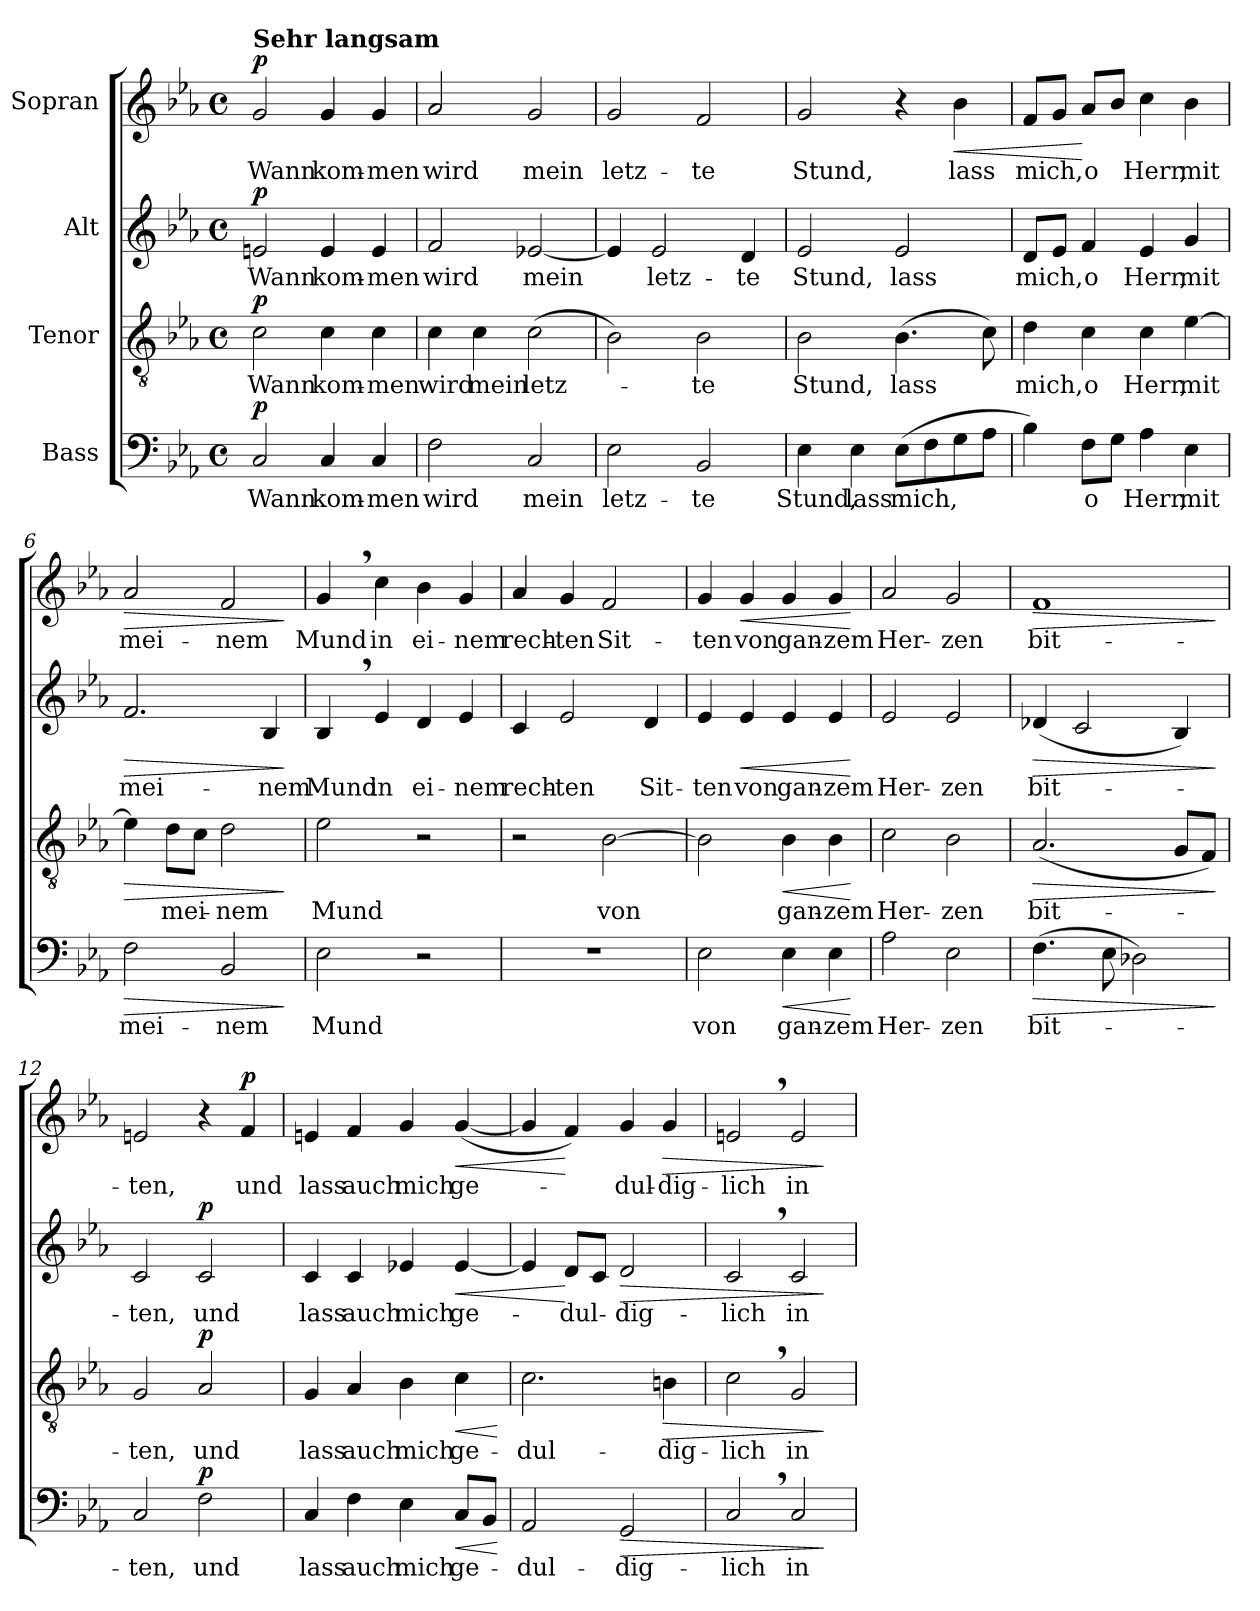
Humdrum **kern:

**kern	**text	**dynam	**kern	**text	**dynam	**kern	**text	**dynam	**kern	**text	**dynam
*part4	*part4	*part4	*part3	*part3	*part3	*part2	*part2	*part2	*part1	*part1	*part1
*staff4	*staff4	*staff4	*staff3	*staff3	*staff3	*staff2	*staff2	*staff2	*staff1	*staff1	*staff1
*I"Bass	*	*	*I"Tenor	*	*	*I"Alt	*	*	*I"Sopran	*	*
*clefF4	*	*	*clefGv2	*	*	*clefG2	*	*	*clefG2	*	*
*k[b-e-a-]	*	*	*k[b-e-a-]	*	*	*k[b-e-a-]	*	*	*k[b-e-a-]	*	*
*M4/4	*	*	*M4/4	*	*	*M4/4	*	*	*M4/4	*	*
*met(c)	*	*	*met(c)	*	*	*met(c)	*	*	*met(c)	*	*
=1	=1	=1	=1	=1	=1	=1	=1	=1	=1	=1	=1
!	!	!	!	!	!	!	!	!	!LO:TX:a:B:t=Sehr langsam	!	!
!	!LO:LY:b	!LO:DY:a	!	!LO:LY:b	!LO:DY:a	!	!LO:LY:b	!LO:DY:a	!	!LO:LY:b	!LO:DY:a
2C/	Wann	p	2c\	Wann	p	2en/	-Wann	p	2g/	Wann	p
!	!LO:LY:b	!	!	!LO:LY:b	!	!	!LO:LY:b	!	!	!LO:LY:b	!
4C/	kom-	.	4c\	kom-	.	4e/	kom-	.	4g/	kom-	.
!	!LO:LY:b	!	!	!LO:LY:b	!	!	!LO:LY:b	!	!	!LO:LY:b	!
4C/	-men	.	4c\	-men	.	4e/	-men	.	4g/	-men	.
=2	=2	=2	=2	=2	=2	=2	=2	=2	=2	=2	=2
!	!LO:LY:b	!	!	!LO:LY:b	!	!	!LO:LY:b	!	!	!LO:LY:b	!
2F\	wird	.	4c\	wird	.	2f/	wird	.	2a-/	wird	.
!	!	!	!	!LO:LY:b	!	!	!	!	!	!	!
.	.	.	4c\	mein	.	.	.	.	.	.	.
!	!LO:LY:b	!	!	!LO:LY:b	!	!	!LO:LY:b	!	!	!LO:LY:b	!
2C/	mein	.	(2c\	letz-	.	[2e-X/	mein	.	2g/	mein	.
=3	=3	=3	=3	=3	=3	=3	=3	=3	=3	=3	=3
!	!LO:LY:b	!	!	!	!	!	!	!	!	!LO:LY:b	!
2E-\	letz-	.	2B-\)	.	.	4e-/]	.	.	2g/	letz-	.
!	!	!	!	!	!	!	!LO:LY:b	!	!	!	!
.	.	.	.	.	.	2e-/	letz-	.	.	.	.
!	!LO:LY:b	!	!	!LO:LY:b	!	!	!	!	!	!LO:LY:b	!
2BB-/	-te	.	2B-\	-te	.	.	.	.	2f/	-te	.
!	!	!	!	!	!	!	!LO:LY:b	!	!	!	!
.	.	.	.	.	.	4d/	-te	.	.	.	.
=4	=4	=4	=4	=4	=4	=4	=4	=4	=4	=4	=4
!	!LO:LY:b	!	!	!LO:LY:b	!	!	!LO:LY:b	!	!	!LO:LY:b	!
4E-\	Stund,	.	2B-\	Stund,	.	2e-/	Stund,	.	2g/	Stund,	.
!	!LO:LY:b	!	!	!	!	!	!	!	!	!	!
4E-\	lass	.	.	.	.	.	.	.	.	.	.
!	!LO:LY:b	!	!	!LO:LY:b	!	!	!LO:LY:b	!	!	!	!
(8E-\L	mich,	.	(4.B-\	lass	.	2e-/	lass	.	4r	.	.
8F\	.	.	.	.	.	.	.	.	.	.	.
!	!	!	!	!	!	!	!	!	!	!LO:LY:b	!LO:HP:b
8G\	.	.	.	.	.	.	.	.	4b-\	lass	<
8A-\J	.	.	8c\)	.	.	.	.	.	.	.	.
!!LO:LB:g=z
=5	=5	=5	=5	=5	=5	=5	=5	=5	=5	=5	=5
!	!	!	!	!LO:LY:b	!	!	!LO:LY:b	!	!	!LO:LY:b	!
4B-\)	.	.	4d\	mich,	.	8d/L	mich,	.	8f/L	mich,	.
.	.	.	.	.	.	8e-/J	.	.	8g/J	.	.
!	!LO:LY:b	!	!	!LO:LY:b	!	!	!LO:LY:b	!	!	!LO:LY:b	!
8F\L	o	.	4c\	o	.	4f/	o	.	8a-/L	o	[
8G\J	.	.	.	.	.	.	.	.	8b-/J	.	.
!	!LO:LY:b	!	!	!LO:LY:b	!	!	!LO:LY:b	!	!	!LO:LY:b	!
4A-\	Herr,	.	4c\	Herr,	.	4e-/	Herr,	.	4cc\	Herr,	.
!	!LO:LY:b	!	!	!LO:LY:b	!	!	!LO:LY:b	!	!	!LO:LY:b	!
4E-\	mit	.	[4e-\	mit	.	4g/	mit	.	4b-\	mit	.
=6	=6	=6	=6	=6	=6	=6	=6	=6	=6	=6	=6
!	!LO:LY:b	!LO:HP:b	!	!	!LO:HP:b	!	!LO:LY:b	!LO:HP:b	!	!LO:LY:b	!LO:HP:b
2F\	mei-	>	4e-\]	.	>	2.f/	mei-	>	2a-/	mei-	>
!	!	!	!	!LO:LY:b	!	!	!	!	!	!	!
.	.	.	8d\L	mei-	.	.	.	.	.	.	.
.	.	.	8c\J	.	.	.	.	.	.	.	.
!	!LO:LY:b	!	!	!LO:LY:b	!	!	!	!	!	!LO:LY:b	!
2BB-/	-nem	.	2d\	-nem	.	.	.	.	2f/	-nem	.
!	!	!	!	!	!	!	!LO:LY:b	!	!	!	!
.	.	.	.	.	.	4B-/	-nem	.	.	.	.
.	.	]	.	.	]	.	.	]	.	.	]
=7	=7	=7	=7	=7	=7	=7	=7	=7	=7	=7	=7
!	!LO:LY:b	!	!	!LO:LY:b	!	!	!LO:LY:b	!	!	!LO:LY:b	!
2E-\	Mund	.	2e-\	Mund	.	4B-,/	Mund	.	4g,/	Mund	.
!	!	!	!	!	!	!	!LO:LY:b	!	!	!LO:LY:b	!
.	.	.	.	.	.	4e-/	in	.	4cc\	in	.
!	!	!	!	!	!	!	!LO:LY:b	!	!	!LO:LY:b	!
2r	.	.	2r	.	.	4d/	ei-	.	4b-\	ei-	.
!	!	!	!	!	!	!	!LO:LY:b	!	!	!LO:LY:b	!
.	.	.	.	.	.	4e-/	-nem	.	4g/	-nem	.
=8	=8	=8	=8	=8	=8	=8	=8	=8	=8	=8	=8
!	!	!	!	!	!	!	!LO:LY:b	!	!	!LO:LY:b	!
1r	.	.	2r	.	.	4c/	rech-	.	4a-/	rech-	.
!	!	!	!	!	!	!	!LO:LY:b	!	!	!LO:LY:b	!
.	.	.	.	.	.	2e-/	-ten	.	4g/	-ten	.
!	!	!	!	!LO:LY:b	!	!	!	!	!	!LO:LY:b	!
.	.	.	[2B-\	von	.	.	.	.	2f/	Sit-	.
!	!	!	!	!	!	!	!LO:LY:b	!	!	!	!
.	.	.	.	.	.	4d/	Sit-	.	.	.	.
=9	=9	=9	=9	=9	=9	=9	=9	=9	=9	=9	=9
!	!LO:LY:b	!	!	!	!	!	!LO:LY:b	!	!	!LO:LY:b	!
2E-\	von	.	2B-\]	.	.	4e-/	-ten	.	4g/	-ten	.
!	!	!	!	!	!	!	!LO:LY:b	!LO:HP:b	!	!LO:LY:b	!LO:HP:b
.	.	.	.	.	.	4e-/	von	<	4g/	von	<
!	!LO:LY:b	!LO:HP:b	!	!LO:LY:b	!LO:HP:b	!	!LO:LY:b	!	!	!LO:LY:b	!
4E-\	gan-	<	4B-\	gan-	<	4e-/	gan-	.	4g/	gan-	.
!	!LO:LY:b	!	!	!LO:LY:b	!	!	!LO:LY:b	!	!	!LO:LY:b	!
4E-\	-zem	.	4B-\	-zem	.	4e-/	-zem	.	4g/	-zem	.
.	.	[	.	.	[	.	.	[	.	.	[
!!LO:LB:g=z
=10	=10	=10	=10	=10	=10	=10	=10	=10	=10	=10	=10
!	!LO:LY:b	!	!	!LO:LY:b	!	!	!LO:LY:b	!	!	!LO:LY:b	!
2A-\	Her-	.	2c\	Her-	.	2e-/	Her-	.	2a-/	Her-	.
!	!LO:LY:b	!	!	!LO:LY:b	!	!	!LO:LY:b	!	!	!LO:LY:b	!
2E-\	-zen	.	2B-\	-zen	.	2e-/	-zen	.	2g/	-zen	.
=11	=11	=11	=11	=11	=11	=11	=11	=11	=11	=11	=11
!	!LO:LY:b	!LO:HP:b	!	!LO:LY:b	!LO:HP:b	!	!LO:LY:b	!LO:HP:b	!	!LO:LY:b	!LO:HP:b
(4.F\	-bit-	>	(2.A-/	bit-	>	(4d-X/	bit-	>	1f	bit-	>
.	.	.	.	.	.	2c/	.	.	.	.	.
8E-\	.	.	.	.	.	.	.	.	.	.	.
2D-X\)	.	.	.	.	.	.	.	.	.	.	.
.	.	.	8G/L	.	.	4B-/)	.	.	.	.	.
.	.	.	8F/J)	.	.	.	.	.	.	.	.
.	.	]	.	.	]	.	.	]	.	.	]
=12	=12	=12	=12	=12	=12	=12	=12	=12	=12	=12	=12
!	!LO:LY:b	!	!	!LO:LY:b	!	!	!LO:LY:b	!	!	!LO:LY:b	!
2C/	-ten,	.	2G/	-ten,	.	2c/	-ten,	.	2en/	-ten,	.
!	!LO:LY:b	!LO:DY:a	!	!LO:LY:b	!LO:DY:a	!	!LO:LY:b	!LO:DY:a	!	!	!
2F\	und	p	2A-/	und	p	2c/	und	p	4r	.	.
!	!	!	!	!	!	!	!	!	!	!LO:LY:b	!LO:DY:a
.	.	.	.	.	.	.	.	.	4f/	und	p
=13	=13	=13	=13	=13	=13	=13	=13	=13	=13	=13	=13
!	!LO:LY:b	!	!	!LO:LY:b	!	!	!LO:LY:b	!	!	!LO:LY:b	!
4C/	lass	.	4G/	lass	.	4c/	lass	.	4en/	lass	.
!	!LO:LY:b	!	!	!LO:LY:b	!	!	!LO:LY:b	!	!	!LO:LY:b	!
4F\	auch	.	4A-/	auch	.	4c/	auch	.	4f/	auch	.
!	!LO:LY:b	!	!	!LO:LY:b	!	!	!LO:LY:b	!	!	!LO:LY:b	!
4E-\	mich	.	4B-\	mich	.	4e-X/	mich	.	4g/	mich	.
!	!LO:LY:b	!LO:HP:b	!	!LO:LY:b	!LO:HP:b	!	!LO:LY:b	!LO:HP:b	!	!LO:LY:b	!LO:HP:b
8C/L	ge-	<	4c\	ge-	<	[4e-/	ge-	<	([4g/	ge-	<
8BB-/J	.	.	.	.	.	.	.	.	.	.	.
.	.	[	.	.	[	.	.	.	.	.	.
=14	=14	=14	=14	=14	=14	=14	=14	=14	=14	=14	=14
!	!LO:LY:b	!	!	!LO:LY:b	!	!	!	!	!	!	!
2AA-/	-dul-	.	2.c\	-dul-	.	4e-/]	.	.	4g/]	.	.
!	!	!	!	!	!	!	!LO:LY:b	!	!	!	!
.	.	.	.	.	.	8d/L	-dul-	[	4f/)	.	[
.	.	.	.	.	.	8c/J	.	.	.	.	.
!	!LO:LY:b	!LO:HP:b	!	!	!	!	!LO:LY:b	!LO:HP:b	!	!LO:LY:b	!
2GG/	-dig-	>	.	.	.	2d/	-dig-	>	4g/	dul-	.
!	!	!	!	!LO:LY:b	!LO:HP:b	!	!	!	!	!LO:LY:b	!LO:HP:b
.	.	.	4Bn\	-dig-	>	.	.	.	4g/	-dig-	>
!!LO:PB:g=z
=15	=15	=15	=15	=15	=15	=15	=15	=15	=15	=15	=15
!	!LO:LY:b	!	!	!LO:LY:b	!	!	!LO:LY:b	!	!	!LO:LY:b	!
2C,/	-lich	.	2c,\	-lich	.	2c,/	-lich	.	2en,/	-lich	.
!	!LO:LY:b	!	!	!LO:LY:b	!	!	!LO:LY:b	!	!	!LO:LY:b	!
2C/	in	.	2G/	in	.	2c/	in	.	2e/	in	.
.	.	]	.	.	]	.	.	]	.	.	]
=	=	=	=	=	=	=	=	=	=	=	=
*-	*-	*-	*-	*-	*-	*-	*-	*-	*-	*-	*-
